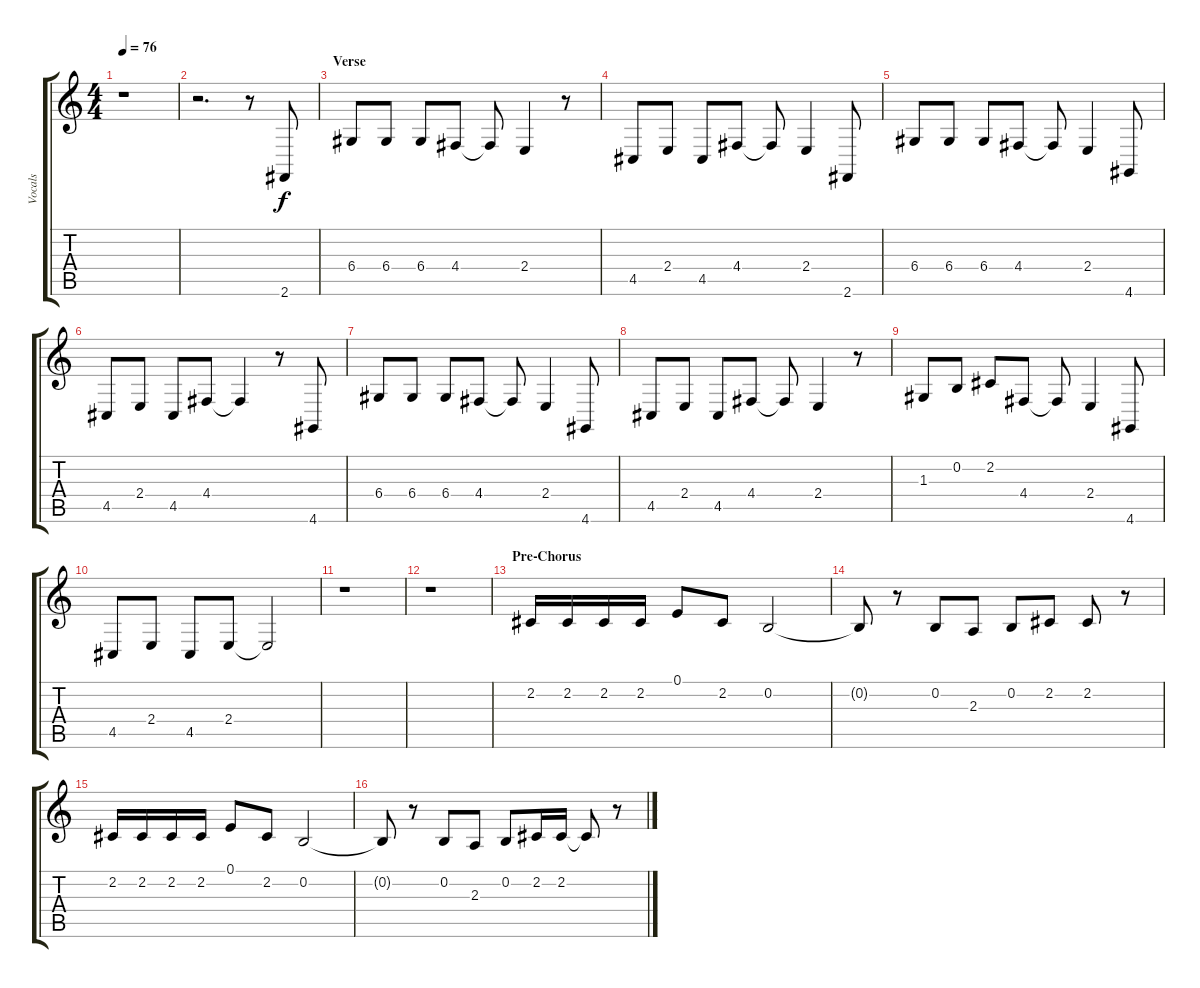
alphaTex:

\track ("Vocals" "Vocals") {instrument clarinet}
\staff {score tabs}
\tuning (E4 B3 G3 D3 A2 E2) {hide}
\ts (4 4)
\tempo 76
\clef g2
\ks c
r.1{dy f} |
r.2{d} r.8 2.6.8 |
\section ("" "Verse")
6.4.8 6.4.8 6.4.8 4.4.8 4.4{t}.8 2.4.4 r.8 |
4.5.8 2.4.8 4.5.8 4.4.8 4.4{t}.8 2.4.4 2.6.8 |
6.4.8 6.4.8 6.4.8 4.4.8 4.4{t}.8 2.4.4 4.6.8 |
4.5.8 2.4.8 4.5.8 4.4.8 4.4{t}.4 r.8 4.6.8 |
6.4.8 6.4.8 6.4.8 4.4.8 4.4{t}.8 2.4.4 4.6.8 |
4.5.8 2.4.8 4.5.8 4.4.8 4.4{t}.8 2.4.4 r.8 |
1.3.8 0.2.8 2.2.8 4.4.8 4.4{t}.8 2.4.4 4.6.8 |
4.5.8 2.4.8 4.5.8 2.4.8 2.4{t}.2 |
r.1 |
r.1 |
\section ("" "Pre-Chorus")
2.2.16 2.2.16 2.2.16 2.2.16 0.1.8 2.2.8 0.2.2 |
0.2{t}.8 r.8 0.2.8 2.3.8 0.2.8 2.2.8 2.2.8 r.8 |
2.2.16 2.2.16 2.2.16 2.2.16 0.1.8 2.2.8 0.2.2 |
0.2{t}.8 r.8 0.2.8 2.3.8 0.2.8 2.2.16 2.2.16 2.2{t}.8 r.8
